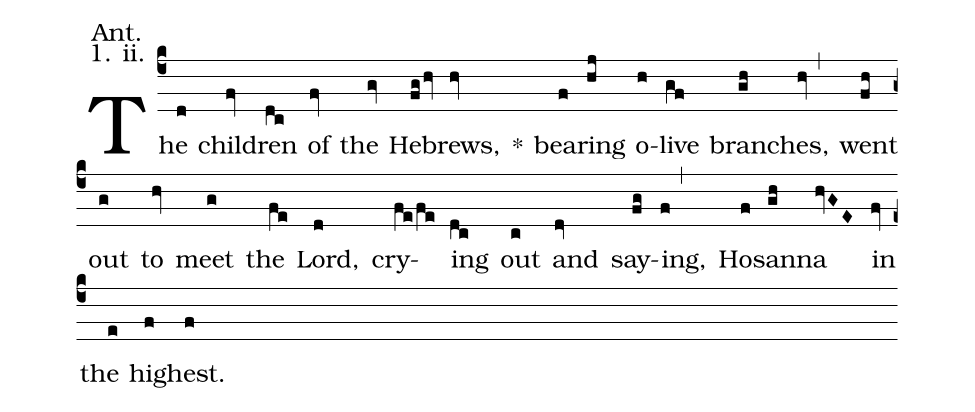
annotation: Ant.;
annotation: 1. ii.;
%%
(c4) The(d) child(fv)ren(dc) of(fv) the(gv) He(fghv)brews,(hv) <sp>*</sp>() bear(f)ing(hj) o(h)live(gf) bran(gh)ches,(hv,) went(fh) out(g) to(hv) meet(g) the(fe) Lord,(d) cry(fe/fe)ing(dc) out(c) and(dv) say(fg)ing,(f,) Ho(f)san(gh)na(hvGE) in(fv) the(e) high(f)est.(f)
